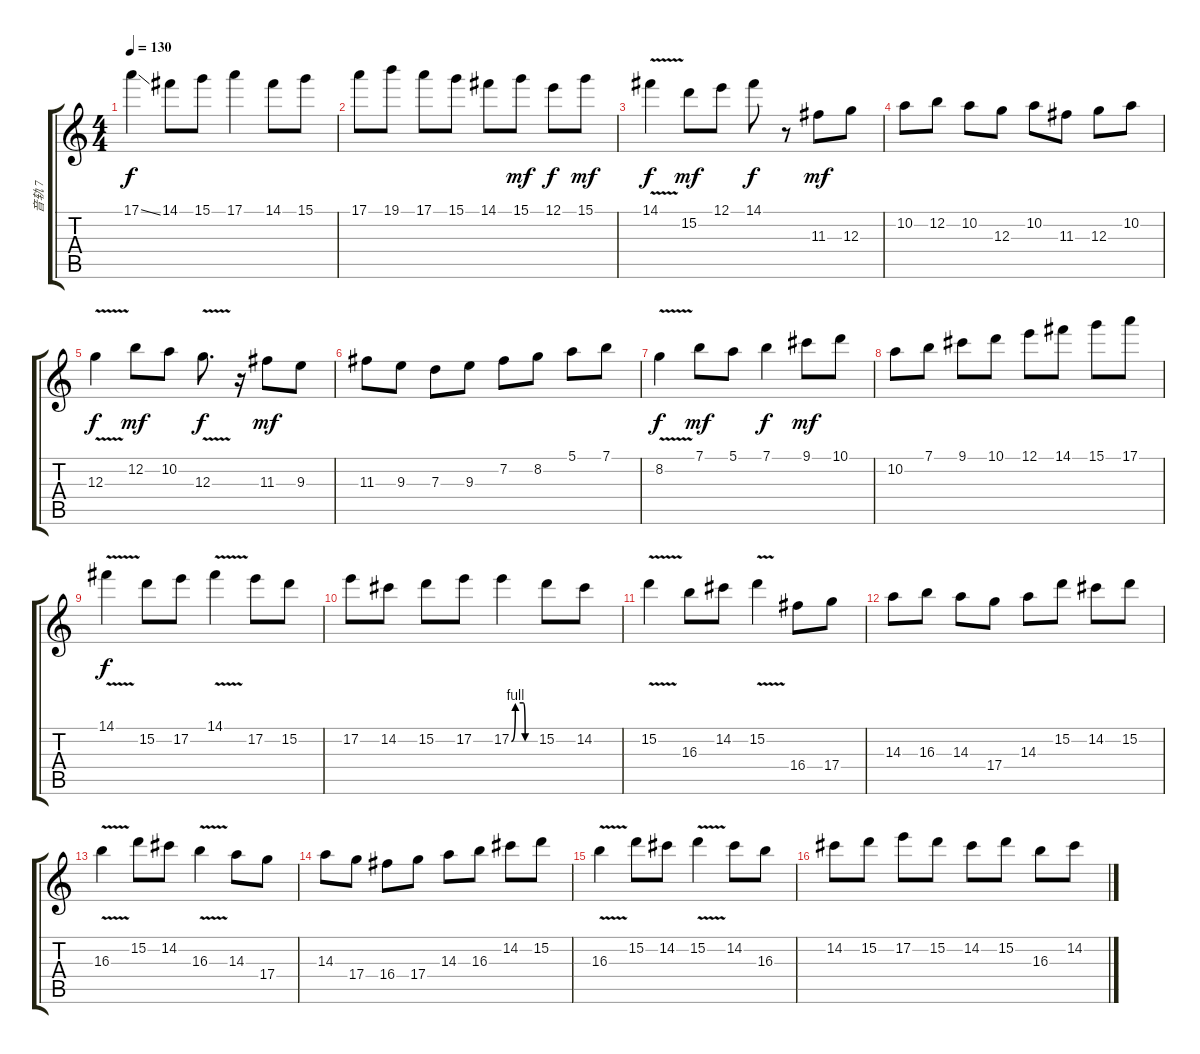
\track ("音轨 7" "音轨 7") {instrument distortionguitar}
\staff {score tabs}
\tuning (E4 B3 G3 D3 A2 E2) {hide}
\ts (4 4)
\tempo 130
\clef g2
\ks c
17.1{ss}.4{dy f} 14.1.8 15.1.8 17.1.4 14.1.8 15.1.8 |
17.1.8 19.1.8 17.1.8 15.1.8 14.1.8 15.1.8{dy mf} 12.1.8{dy f} 15.1.8{dy mf} |
14.1{v}.4{dy f} 15.2.8{dy mf} 12.1.8 14.1.8{dy f} r.8 11.3.8{dy mf} 12.3.8 |
10.2.8 12.2.8 10.2.8 12.3.8 10.2.8 11.3.8 12.3.8 10.2.8 |
12.3{v}.4{dy f} 12.2.8{dy mf} 10.2.8 12.3{v}.8{d dy f} r.16 11.3.8{dy mf} 9.3.8 |
11.3.8 9.3.8 7.3.8 9.3.8 7.2.8 8.2.8 5.1.8 7.1.8 |
8.2{v}.4{dy f} 7.1.8{dy mf} 5.1.8 7.1.4{dy f} 9.1.8{dy mf} 10.1.8 |
10.2.8 7.1.8 9.1.8 10.1.8 12.1.8 14.1.8 15.1.8 17.1.8 |
14.1{v}.4{dy f} 15.2.8 17.2.8 14.1{v}.4 17.2.8 15.2.8 |
17.2.8 14.2.8 15.2.8 17.2.8 17.2{be (custom 0 0 10 4 30 4 35 0 60 0)}.4 15.2.8 14.2.8 |
15.2{v}.4 16.3.8 14.2.8 15.2{v}.4 16.4.8 17.4.8 |
14.3.8 16.3.8 14.3.8 17.4.8 14.3.8 15.2.8 14.2.8 15.2.8 |
16.3{v}.4 15.2.8 14.2.8 16.3{v}.4 14.3.8 17.4.8 |
14.3.8 17.4.8 16.4.8 17.4.8 14.3.8 16.3.8 14.2.8 15.2.8 |
16.3{v}.4 15.2.8 14.2.8 15.2{v}.4 14.2.8 16.3.8 |
14.2.8 15.2.8 17.2.8 15.2.8 14.2.8 15.2.8 16.3.8 14.2.8
